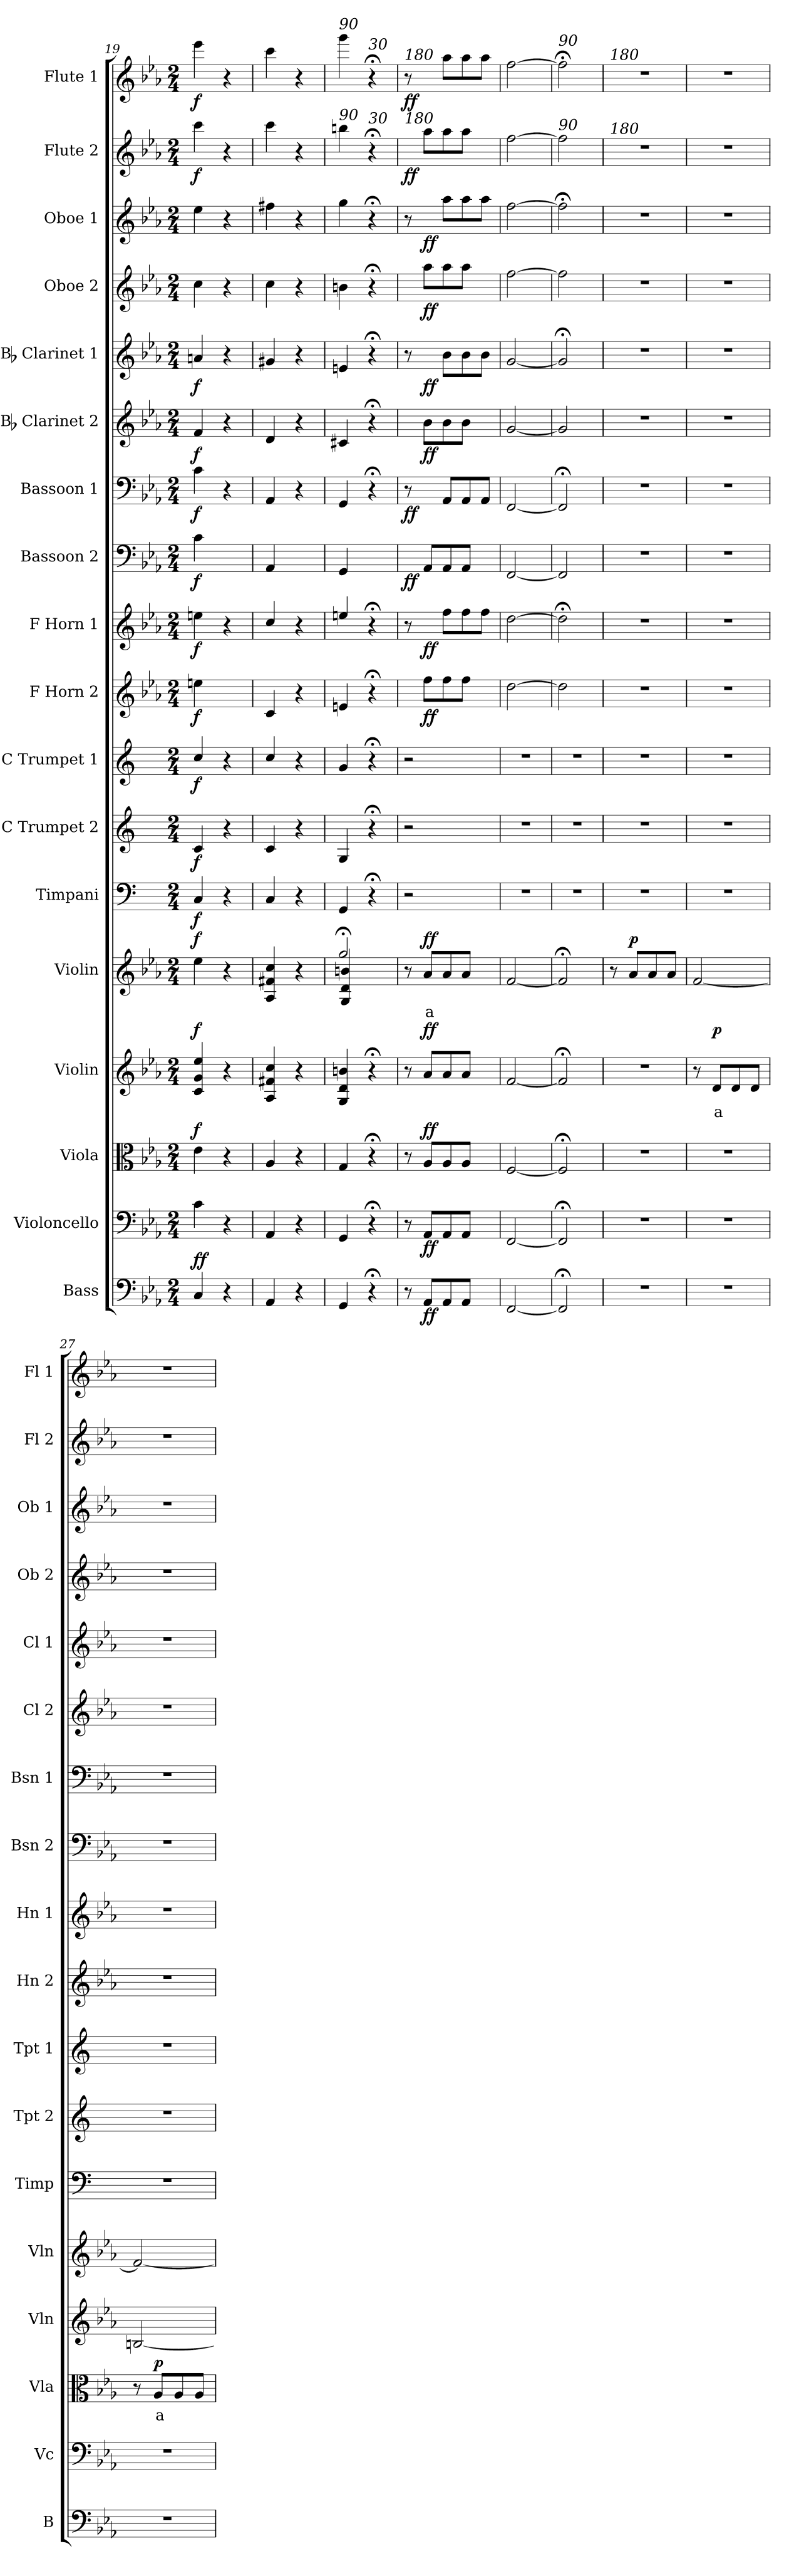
**kern	**dynam	**kern	**dynam	**kern	**text	**dynam	**kern	**text	**dynam	**kern	**text	**dynam	**kern	**dynam	**kern	**dynam	**kern	**dynam	**kern	**dynam	**kern	**dynam	**kern	**dynam	**kern	**dynam	**kern	**dynam	**kern	**dynam	**kern	**dynam	**kern	**dynam	**kern	**dynam	**kern	**dynam
*part18	*part18	*part17	*part17	*part16	*part16	*part16	*part15	*part15	*part15	*part14	*part14	*part14	*part13	*part13	*part12	*part12	*part11	*part11	*part10	*part10	*part9	*part9	*part8	*part8	*part7	*part7	*part6	*part6	*part5	*part5	*part4	*part4	*part3	*part3	*part2	*part2	*part1	*part1
*staff18	*staff18	*staff17	*staff17	*staff16	*staff16	*staff16	*staff15	*staff15	*staff15	*staff14	*staff14	*staff14	*staff13	*staff13	*staff12	*staff12	*staff11	*staff11	*staff10	*staff10	*staff9	*staff9	*staff8	*staff8	*staff7	*staff7	*staff6	*staff6	*staff5	*staff5	*staff4	*staff4	*staff3	*staff3	*staff2	*staff2	*staff1	*staff1
*I"Bass	*	*I"Violoncello	*	*I"Viola	*	*	*I"Violin	*	*	*I"Violin	*	*	*I"Timpani	*	*I"C Trumpet 2	*	*I"C Trumpet 1	*	*I"F Horn 2	*	*I"F Horn 1	*	*I"Bassoon 2	*	*I"Bassoon 1	*	*I"Bb Clarinet 2	*	*I"Bb Clarinet 1	*	*I"Oboe 2	*	*I"Oboe 1	*	*I"Flute 2	*	*I"Flute 1	*
*I'B	*	*I'Vc	*	*I'Vla	*	*	*I'Vln	*	*	*I'Vln	*	*	*I'Timp	*	*I'Tpt 2	*	*I'Tpt 1	*	*I'Hn 2	*	*I'Hn 1	*	*I'Bsn 2	*	*I'Bsn 1	*	*I'Cl 2	*	*I'Cl 1	*	*I'Ob 2	*	*I'Ob 1	*	*I'Fl 2	*	*I'Fl 1	*
*clefF4	*	*clefF4	*	*clefC3	*	*	*clefG2	*	*	*clefG2	*	*	*clefF4	*	*clefG2	*	*clefG2	*	*clefG2	*	*clefG2	*	*clefF4	*	*clefF4	*	*clefG2	*	*clefG2	*	*clefG2	*	*clefG2	*	*clefG2	*	*clefG2	*
*ITrd7c12	*	*	*	*	*	*	*	*	*	*	*	*	*	*	*	*	*	*	*ITrd4c7	*	*ITrd4c7	*	*	*	*	*	*ITrd1c2	*	*ITrd1c2	*	*	*	*	*	*	*	*	*
*k[b-e-a-]	*	*k[b-e-a-]	*	*k[b-e-a-]	*	*	*k[b-e-a-]	*	*	*k[b-e-a-]	*	*	*k[]	*	*k[]	*	*k[]	*	*k[b-e-a-d-]	*	*k[b-e-a-d-]	*	*k[b-e-a-]	*	*k[b-e-a-]	*	*k[b-e-a-d-g-]	*	*k[b-e-a-d-g-]	*	*k[b-e-a-]	*	*k[b-e-a-]	*	*k[b-e-a-]	*	*k[b-e-a-]	*
*M2/4	*	*M2/4	*	*M2/4	*	*	*M2/4	*	*	*M2/4	*	*	*M2/4	*	*M2/4	*	*M2/4	*	*M2/4	*	*M2/4	*	*M2/4	*	*M2/4	*	*M2/4	*	*M2/4	*	*M2/4	*	*M2/4	*	*M2/4	*	*M2/4	*
=19	=19	=19	=19	=19	=19	=19	=19	=19	=19	=19	=19	=19	=19	=19	=19	=19	=19	=19	=19	=19	=19	=19	=19	=19	=19	=19	=19	=19	=19	=19	=19	=19	=19	=19	=19	=19	=19	=19
!	!LO:DY:b	!	!	!	!	!	!	!	!	!	!	!	!	!	!	!	!	!	!	!	!	!	!	!	!	!	!	!	!	!	!	!	!	!	!	!	!	!
!	!LO:DY:n=1:a	!	!	!	!	!LO:DY:b	!	!	!LO:DY:b	!	!	!LO:DY:b	!	!LO:DY:b	!	!LO:DY:b	!	!LO:DY:b	!	!LO:DY:b	!	!LO:DY:b	!	!LO:DY:b	!	!LO:DY:b	!	!LO:DY:b	!	!LO:DY:b	!	!	!	!	!	!LO:DY:b	!	!LO:DY:b
4CC	f f	4c	.	4e-	.	f	4c/ 4g/ 4ee-/	.	f	4ee-	.	f	4C	f	4c/	f	4cc/	f	4a	f	4an	f	4c	f	4c	f	4e-/	f	4gn/	f	4cc\	.	4ee-\	.	4ccc\	f	4eee-\	f
4r	.	4r	.	4r	.	.	4r	.	.	4r	.	.	4r	.	4r	.	4r	.	4ryy	.	4r	.	4ryy	.	4r	.	4r	.	4r	.	4r	.	4r	.	4r	.	4r	.
=20	=20	=20	=20	=20	=20	=20	=20	=20	=20	=20	=20	=20	=20	=20	=20	=20	=20	=20	=20	=20	=20	=20	=20	=20	=20	=20	=20	=20	=20	=20	=20	=20	=20	=20	=20	=20	=20	=20
4AAA-	.	4AA-	.	4A-	.	.	4A-/ 4f#X/ 4cc/	.	.	4A-/ 4f#X/ 4cc/	.	.	4C	.	4c/	.	4cc/	.	4F/	.	4f/	.	4AA-	.	4AA-	.	4c/	.	4f#X/	.	4cc\	.	4ff#X\	.	4ccc	.	4ccc	.
4r	.	4r	.	4r	.	.	4r	.	.	4r	.	.	4r	.	4r	.	4r	.	4r	.	4r	.	4ryy	.	4r	.	4r	.	4r	.	4r	.	4r	.	4r	.	4r	.
=21	=21	=21	=21	=21	=21	=21	=21	=21	=21	=21	=21	=21	=21	=21	=21	=21	=21	=21	=21	=21	=21	=21	=21	=21	=21	=21	=21	=21	=21	=21	=21	=21	=21	=21	=21	=21	=21	=21
*	*	*	*	*	*	*	*	*	*	*^	*	*	*	*	*	*	*	*	*	*	*	*	*	*	*	*	*	*	*	*	*	*	*	*	*	*	*	*
!	!	!	!	!	!	!	!	!	!	!	!	!	!	!	!	!	!	!	!	!	!	!	!	!	!	!	!	!	!	!	!	!	!	!	!	!	!	!LO:TX:a:i:t=90	!
!	!	!	!	!	!	!	!	!	!	!	!	!	!	!	!	!	!	!	!	!	!	!	!	!	!	!	!	!	!	!	!	!	!	!	!	!LO:TX:a:i:t=90	!	!	!
4GGG	.	4GG	.	4G	.	.	4G/ 4d/ 4bn/	.	.	2gg;<	4G/ 4d/ 4bn/	.	.	4GG	.	4G/	.	4g/	.	4An/	.	4an/	.	4GG	.	4GG	.	4Bn/	.	4dn/	.	4bn\	.	4gg\	.	4bbn\	.	4ggg\	.
!	!	!	!	!	!	!	!	!	!	!	!	!	!	!	!	!	!	!	!	!	!	!	!	!	!	!	!	!	!	!	!	!	!	!	!	!	!	!LO:TX:a:i:t=30	!
!	!	!	!	!	!	!	!	!	!	!	!	!	!	!	!	!	!	!	!	!	!	!	!	!	!	!	!	!	!	!	!	!	!	!	!	!LO:TX:a:i:t=30	!	!	!
4r;<	.	4r;<	.	4r;<	.	.	4r;<	.	.	.	4ryy	.	.	4r;<	.	4r;<	.	4r;<	.	4r;<	.	4r;<	.	4ryy	.	4r;<	.	4r;<	.	4r;<	.	4r;<	.	4r;<	.	4r;<	.	4r;<	.
=22	=22	=22	=22	=22	=22	=22	=22	=22	=22	=22	=22	=22	=22	=22	=22	=22	=22	=22	=22	=22	=22	=22	=22	=22	=22	=22	=22	=22	=22	=22	=22	=22	=22	=22	=22	=22	=22	=22	=22
!	!	!	!	!	!	!	!	!	!	!	!	!	!	!	!	!	!	!	!	!	!	!	!	!	!	!	!	!	!	!	!	!	!	!	!	!	!	!LO:TX:a:i:t=180	!
!	!	!	!	!	!	!	!	!	!	!	!	!	!	!	!	!	!	!	!	!	!	!	!	!	!	!	!	!	!	!	!	!	!	!	!	!LO:TX:a:i:t=180	!	!	!
!	!	!	!	!	!	!	!	!	!	!	!	!	!	!	!	!	!	!	!	!	!	!	!	!	!LO:DY:b	!	!LO:DY:b	!	!	!	!	!	!	!	!	!	!LO:DY:b	!	!LO:DY:b
*	*	*	*	*	*	*	*	*	*	*v	*v	*	*	*	*	*	*	*	*	*	*	*	*	*	*	*	*	*	*	*	*	*	*	*	*	*	*	*	*
8r	.	8r	.	8r	.	.	8r	.	.	8r	.	.	2r	.	2r	.	2r	.	8ryy	.	8r	.	8ryy	ff	8r	ff	8ryy	.	8r	.	8ryy	.	8r	.	8ryy	ff	8r	ff
!	!LO:DY:b	!	!LO:DY:b	!	!	!LO:DY:b	!	!	!LO:DY:b	!	!LO:LY:b	!LO:DY:b	!	!	!	!	!	!	!	!LO:DY:b	!	!LO:DY:b	!	!	!	!	!	!LO:DY:b	!	!LO:DY:b	!	!LO:DY:b	!	!LO:DY:b	!	!	!	!
8AAA-L	ff	8AA-L	ff	8A-L	.	ff	8a-L	.	ff	8a-L	a	ff	.	.	.	.	.	.	8b-L	ff	8ryy	ff	8AA-L	.	8ryy	.	8a-L	ff	8ryy	ff	8aa-L	ff	8ryy	ff	8aa-L	.	8ryy	.
8AAA-	.	8AA-	.	8A-	.	.	8a-	.	.	8a-	.	.	.	.	.	.	.	.	8b-	.	8b-L	.	8AA-	.	8AA-L	.	8a-	.	8a-L	.	8aa-	.	8aa-L	.	8aa-	.	8aa-L	.
8AAA-J	.	8AA-J	.	8A-J	.	.	8a-J	.	.	8a-J	.	.	.	.	.	.	.	.	8b-J	.	8b-	.	8AA-J	.	8AA-	.	8a-J	.	8a-	.	8aa-J	.	8aa-	.	8aa-J	.	8aa-	.
8ryy	.	8ryy	.	8ryy	.	.	8ryy	.	.	8ryy	.	.	8ryy	.	8ryy	.	8ryy	.	8ryy	.	8b-J	.	8ryy	.	8AA-J	.	8ryy	.	8a-J	.	8ryy	.	8aa-J	.	8ryy	.	8aa-J	.
=23	=23	=23	=23	=23	=23	=23	=23	=23	=23	=23	=23	=23	=23	=23	=23	=23	=23	=23	=23	=23	=23	=23	=23	=23	=23	=23	=23	=23	=23	=23	=23	=23	=23	=23	=23	=23	=23	=23
[2FFF	.	[2FF	.	[2F	.	.	[2f	.	.	[2f	.	.	2r	.	2r	.	2r	.	[2g	.	[2g	.	[2FF	.	[2FF	.	[2f	.	[2f	.	[2ff	.	[2ff	.	[2ff	.	[2ff	.
=24	=24	=24	=24	=24	=24	=24	=24	=24	=24	=24	=24	=24	=24	=24	=24	=24	=24	=24	=24	=24	=24	=24	=24	=24	=24	=24	=24	=24	=24	=24	=24	=24	=24	=24	=24	=24	=24	=24
!	!	!	!	!	!	!	!	!	!	!	!	!	!	!	!	!	!	!	!	!	!	!	!	!	!	!	!	!	!	!	!	!	!	!	!	!	!LO:TX:a:i:t=90	!
!	!	!	!	!	!	!	!	!	!	!	!	!	!	!	!	!	!	!	!	!	!	!	!	!	!	!	!	!	!	!	!	!	!	!	!LO:TX:a:i:t=90	!	!	!
2FFF;<]	.	2FF;<]	.	2F;<]	.	.	2f;<]	.	.	2f;<]	.	.	2r	.	2r	.	2r	.	2g]	.	2g;<]	.	2FF]	.	2FF;<]	.	2f]	.	2f;<]	.	2ff]	.	2ff;<]	.	2ff]	.	2ff;<]	.
=25	=25	=25	=25	=25	=25	=25	=25	=25	=25	=25	=25	=25	=25	=25	=25	=25	=25	=25	=25	=25	=25	=25	=25	=25	=25	=25	=25	=25	=25	=25	=25	=25	=25	=25	=25	=25	=25	=25
!	!	!	!	!	!	!	!	!	!	!	!	!	!	!	!	!	!	!	!	!	!	!	!	!	!	!	!	!	!	!	!	!	!	!	!	!	!LO:TX:a:i:t=180	!
!	!	!	!	!	!	!	!	!	!	!	!	!	!	!	!	!	!	!	!	!	!	!	!	!	!	!	!	!	!	!	!	!	!	!	!LO:TX:a:i:t=180	!	!	!
2r	.	2r	.	2r	.	.	2r	.	.	8r	.	.	2r	.	2r	.	2r	.	2r	.	2r	.	2r	.	2r	.	2r	.	2r	.	2r	.	2r	.	2r	.	2r	.
!	!	!	!	!	!	!	!	!	!	!	!	!LO:DY:b	!	!	!	!	!	!	!	!	!	!	!	!	!	!	!	!	!	!	!	!	!	!	!	!	!	!
.	.	.	.	.	.	.	.	.	.	8a-L	.	p	.	.	.	.	.	.	.	.	.	.	.	.	.	.	.	.	.	.	.	.	.	.	.	.	.	.
.	.	.	.	.	.	.	.	.	.	8a-	.	.	.	.	.	.	.	.	.	.	.	.	.	.	.	.	.	.	.	.	.	.	.	.	.	.	.	.
.	.	.	.	.	.	.	.	.	.	8a-J	.	.	.	.	.	.	.	.	.	.	.	.	.	.	.	.	.	.	.	.	.	.	.	.	.	.	.	.
=26	=26	=26	=26	=26	=26	=26	=26	=26	=26	=26	=26	=26	=26	=26	=26	=26	=26	=26	=26	=26	=26	=26	=26	=26	=26	=26	=26	=26	=26	=26	=26	=26	=26	=26	=26	=26	=26	=26
2r	.	2r	.	2r	.	.	8r	.	.	[2f	.	.	2r	.	2r	.	2r	.	2r	.	2r	.	2r	.	2r	.	2r	.	2r	.	2r	.	2r	.	2r	.	2r	.
!	!	!	!	!	!	!	!	!LO:LY:b	!LO:DY:b	!	!	!	!	!	!	!	!	!	!	!	!	!	!	!	!	!	!	!	!	!	!	!	!	!	!	!	!	!
.	.	.	.	.	.	.	8dL	a	p	.	.	.	.	.	.	.	.	.	.	.	.	.	.	.	.	.	.	.	.	.	.	.	.	.	.	.	.	.
.	.	.	.	.	.	.	8d	.	.	.	.	.	.	.	.	.	.	.	.	.	.	.	.	.	.	.	.	.	.	.	.	.	.	.	.	.	.	.
.	.	.	.	.	.	.	8dJ	.	.	.	.	.	.	.	.	.	.	.	.	.	.	.	.	.	.	.	.	.	.	.	.	.	.	.	.	.	.	.
=27	=27	=27	=27	=27	=27	=27	=27	=27	=27	=27	=27	=27	=27	=27	=27	=27	=27	=27	=27	=27	=27	=27	=27	=27	=27	=27	=27	=27	=27	=27	=27	=27	=27	=27	=27	=27	=27	=27
2r	.	2r	.	8r	.	.	[2Bn	.	.	2f_	.	.	2r	.	2r	.	2r	.	2r	.	2r	.	2r	.	2r	.	2r	.	2r	.	2r	.	2r	.	2r	.	2r	.
!	!	!	!	!	!LO:LY:b	!LO:DY:b	!	!	!	!	!	!	!	!	!	!	!	!	!	!	!	!	!	!	!	!	!	!	!	!	!	!	!	!	!	!	!	!
.	.	.	.	8A-L	a	p	.	.	.	.	.	.	.	.	.	.	.	.	.	.	.	.	.	.	.	.	.	.	.	.	.	.	.	.	.	.	.	.
.	.	.	.	8A-	.	.	.	.	.	.	.	.	.	.	.	.	.	.	.	.	.	.	.	.	.	.	.	.	.	.	.	.	.	.	.	.	.	.
.	.	.	.	8A-J	.	.	.	.	.	.	.	.	.	.	.	.	.	.	.	.	.	.	.	.	.	.	.	.	.	.	.	.	.	.	.	.	.	.
=	=	=	=	=	=	=	=	=	=	=	=	=	=	=	=	=	=	=	=	=	=	=	=	=	=	=	=	=	=	=	=	=	=	=	=	=	=	=
*-	*-	*-	*-	*-	*-	*-	*-	*-	*-	*-	*-	*-	*-	*-	*-	*-	*-	*-	*-	*-	*-	*-	*-	*-	*-	*-	*-	*-	*-	*-	*-	*-	*-	*-	*-	*-	*-	*-
